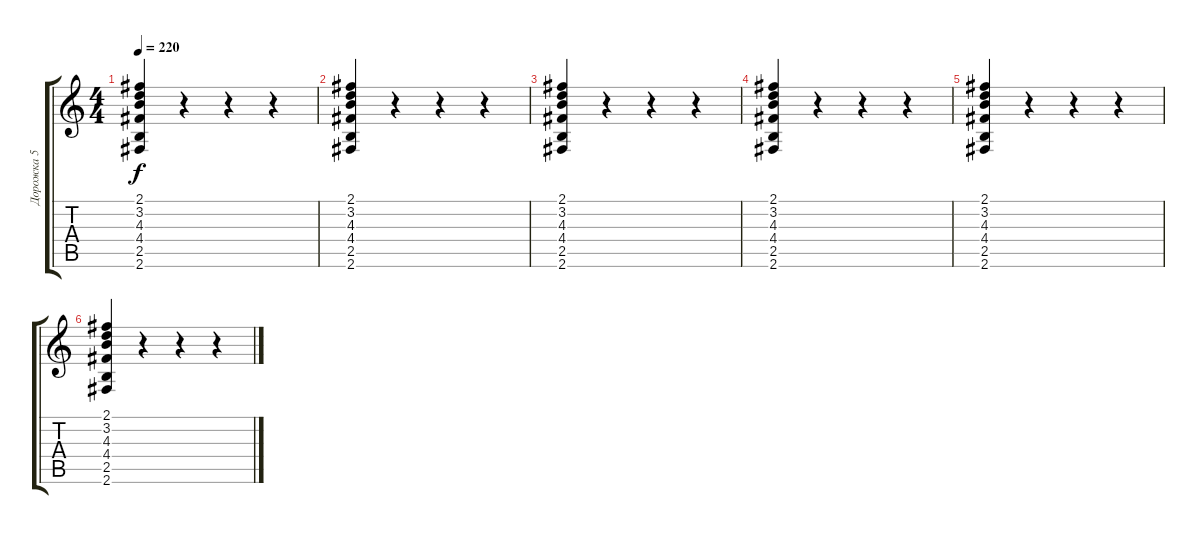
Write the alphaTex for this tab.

\track ("Дорожка 5" "Дорожка 5") {instrument overdrivenguitar}
\staff {score tabs}
\tuning (E4 B3 G3 D3 A2 E2) {hide}
\ts (4 4)
\tempo 220
\clef g2
\ks c
(2.1 3.2 4.3 4.4 2.5 2.6).4{dy f} r.4 r.4 r.4 |
(2.1 3.2 4.3 4.4 2.5 2.6).4 r.4 r.4 r.4 |
(2.1 3.2 4.3 4.4 2.5 2.6).4 r.4 r.4 r.4 |
(2.1 3.2 4.3 4.4 2.5 2.6).4 r.4 r.4 r.4 |
(2.1 3.2 4.3 4.4 2.5 2.6).4 r.4 r.4 r.4 |
(2.1 3.2 4.3 4.4 2.5 2.6).4 r.4 r.4 r.4
